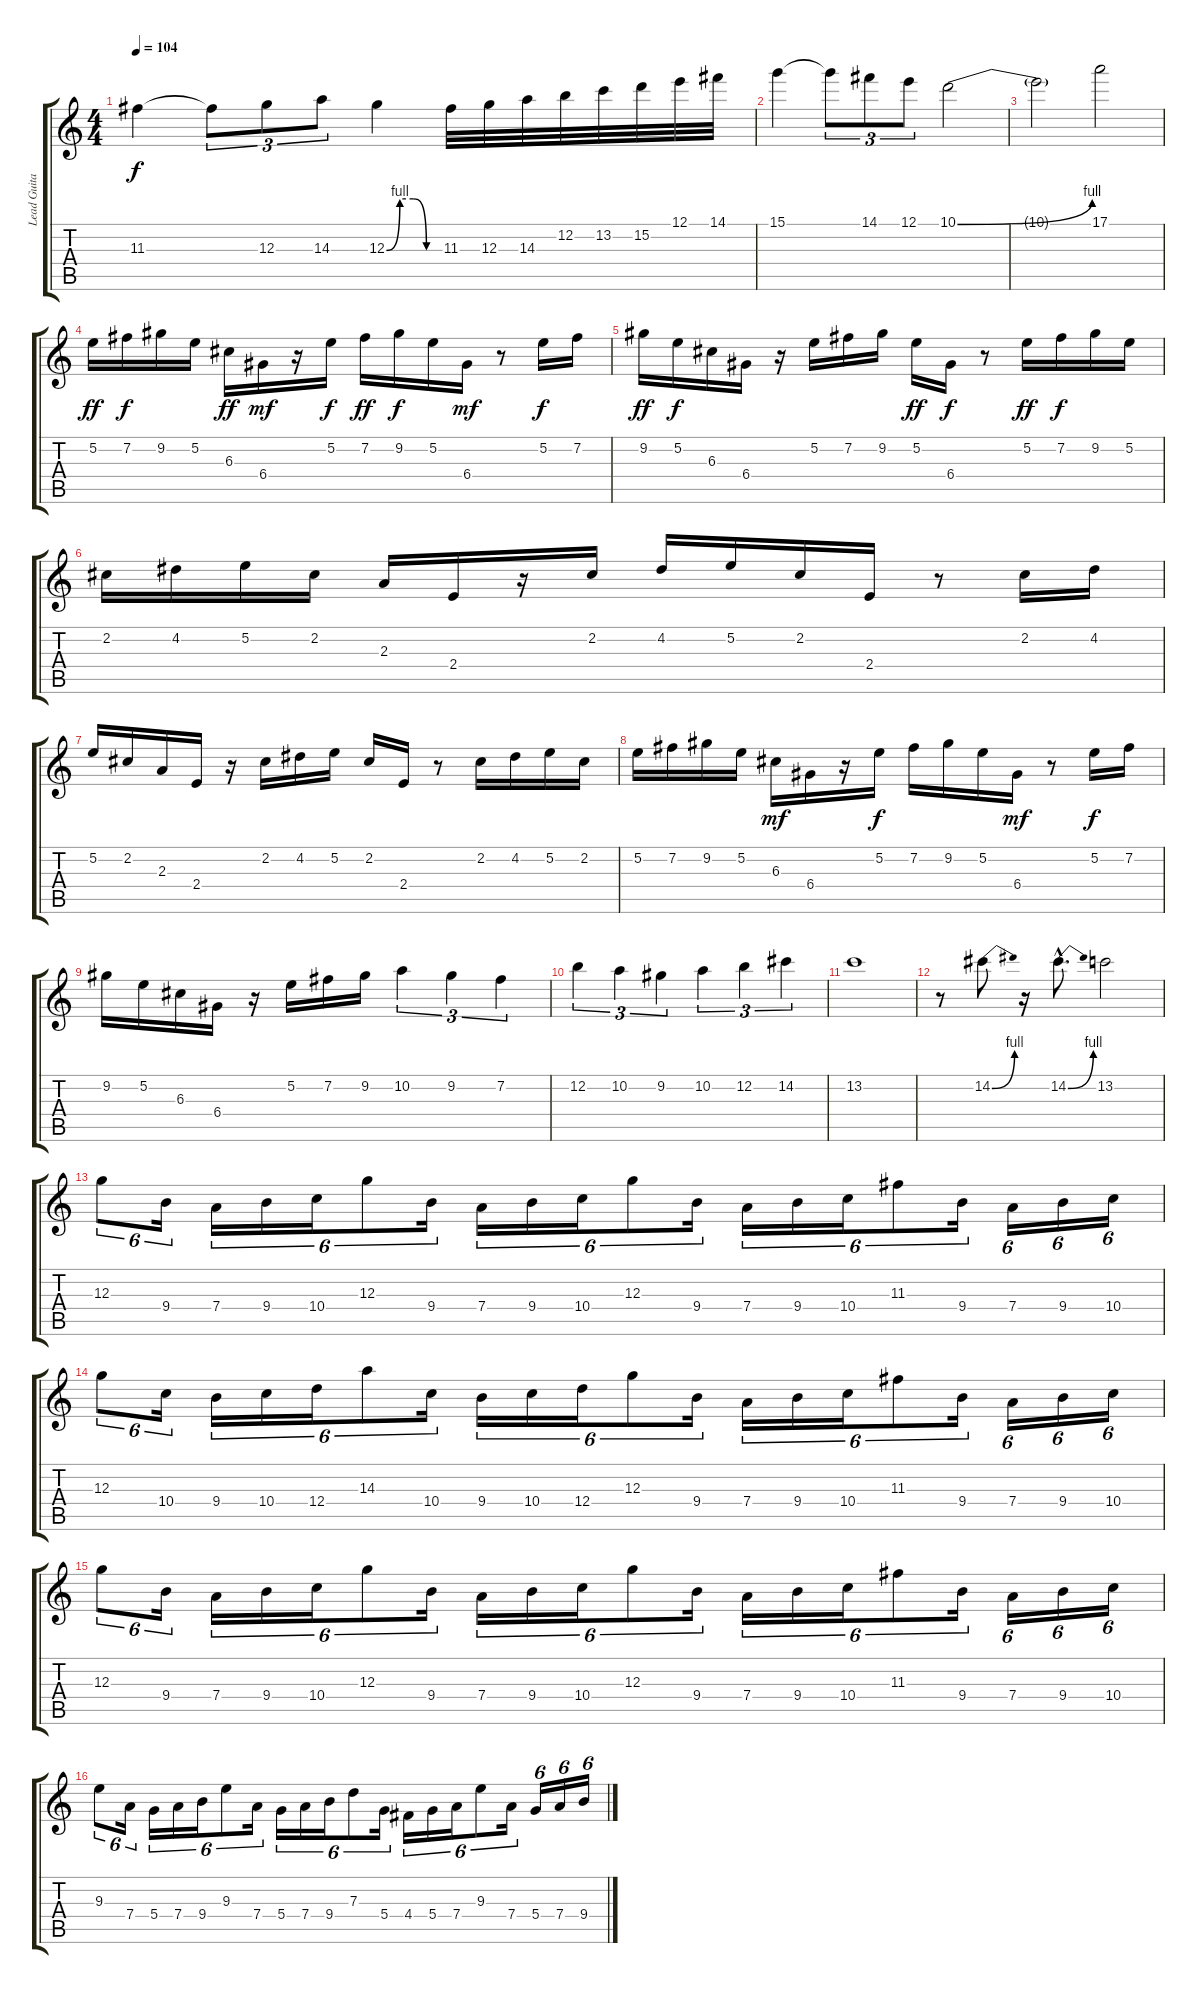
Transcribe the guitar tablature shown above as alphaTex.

\track ("Lead Guitar (P.Rondat)" "Lead Guita") {instrument overdrivenguitar}
\staff {score tabs}
\tuning (E4 B3 G3 D3 A2 E2) {hide}
\ts (4 4)
\tempo 104
\clef g2
\ks c
11.3.4{dy f} 11.3{t}.8{tu (3 2)} 12.3.8{tu (3 2)} 14.3.8{tu (3 2)} 12.3{be (custom 0 0 15 4 30 4 45 0 60 0)}.4 11.3.32 12.3.32 14.3.32 12.2.32 13.2.32 15.2.32 12.1.32 14.1.32 |
15.1.4 15.1{t}.8{tu (3 2)} 14.1.8{tu (3 2)} 12.1.8{tu (3 2)} 10.1{be (bend 0 0 60 4)}.2 |
10.1{t}.2 17.1.2 |
5.2.16{dy ff} 7.2.16{dy f} 9.2.16 5.2.16 6.3.16{dy ff} 6.4.16{dy mf} r.16 5.2.16{dy f} 7.2.16{dy ff} 9.2.16{dy f} 5.2.16 6.4.16{dy mf} r.8 5.2.16{dy f} 7.2.16 |
9.2.16{dy ff} 5.2.16{dy f} 6.3.16 6.4.16 r.16 5.2.16 7.2.16 9.2.16 5.2.16{dy ff} 6.4.16{dy f} r.8 5.2.16{dy ff} 7.2.16{dy f} 9.2.16 5.2.16 |
2.2.16 4.2.16 5.2.16 2.2.16 2.3.16 2.4.16 r.16 2.2.16 4.2.16 5.2.16 2.2.16 2.4.16 r.8 2.2.16 4.2.16 |
5.2.16 2.2.16 2.3.16 2.4.16 r.16 2.2.16 4.2.16 5.2.16 2.2.16 2.4.16 r.8 2.2.16 4.2.16 5.2.16 2.2.16 |
5.2.16 7.2.16 9.2.16 5.2.16 6.3.16{dy mf} 6.4.16 r.16 5.2.16{dy f} 7.2.16 9.2.16 5.2.16 6.4.16{dy mf} r.8 5.2.16{dy f} 7.2.16 |
9.2.16 5.2.16 6.3.16 6.4.16 r.16 5.2.16 7.2.16 9.2.16 10.2.4{tu (3 2)} 9.2.4{tu (3 2)} 7.2.4{tu (3 2)} |
12.2.4{tu (3 2)} 10.2.4{tu (3 2)} 9.2.4{tu (3 2)} 10.2.4{tu (3 2)} 12.2.4{tu (3 2)} 14.2.4{tu (3 2)} |
13.2.1 |
r.8 14.2{be (bend 0 0 60 4)}.8 r.16 14.2{be (bend 0 0 60 4) hac}.8{d} 13.2.2 |
12.3.8{tu (6 4)} 9.4.16{tu (6 4)} 7.4.16{tu (6 4)} 9.4.16{tu (6 4)} 10.4.16{tu (6 4)} 12.3.8{tu (6 4)} 9.4.16{tu (6 4)} 7.4.16{tu (6 4)} 9.4.16{tu (6 4)} 10.4.16{tu (6 4)} 12.3.8{tu (6 4)} 9.4.16{tu (6 4)} 7.4.16{tu (6 4)} 9.4.16{tu (6 4)} 10.4.16{tu (6 4)} 11.3.8{tu (6 4)} 9.4.16{tu (6 4)} 7.4.16{tu (6 4)} 9.4.16{tu (6 4)} 10.4.16{tu (6 4)} |
12.3.8{tu (6 4)} 10.4.16{tu (6 4)} 9.4.16{tu (6 4)} 10.4.16{tu (6 4)} 12.4.16{tu (6 4)} 14.3.8{tu (6 4)} 10.4.16{tu (6 4)} 9.4.16{tu (6 4)} 10.4.16{tu (6 4)} 12.4.16{tu (6 4)} 12.3.8{tu (6 4)} 9.4.16{tu (6 4)} 7.4.16{tu (6 4)} 9.4.16{tu (6 4)} 10.4.16{tu (6 4)} 11.3.8{tu (6 4)} 9.4.16{tu (6 4)} 7.4.16{tu (6 4)} 9.4.16{tu (6 4)} 10.4.16{tu (6 4)} |
12.3.8{tu (6 4)} 9.4.16{tu (6 4)} 7.4.16{tu (6 4)} 9.4.16{tu (6 4)} 10.4.16{tu (6 4)} 12.3.8{tu (6 4)} 9.4.16{tu (6 4)} 7.4.16{tu (6 4)} 9.4.16{tu (6 4)} 10.4.16{tu (6 4)} 12.3.8{tu (6 4)} 9.4.16{tu (6 4)} 7.4.16{tu (6 4)} 9.4.16{tu (6 4)} 10.4.16{tu (6 4)} 11.3.8{tu (6 4)} 9.4.16{tu (6 4)} 7.4.16{tu (6 4)} 9.4.16{tu (6 4)} 10.4.16{tu (6 4)} |
9.3.8{tu (6 4)} 7.4.16{tu (6 4)} 5.4.16{tu (6 4)} 7.4.16{tu (6 4)} 9.4.16{tu (6 4)} 9.3.8{tu (6 4)} 7.4.16{tu (6 4)} 5.4.16{tu (6 4)} 7.4.16{tu (6 4)} 9.4.16{tu (6 4)} 7.3.8{tu (6 4)} 5.4.16{tu (6 4)} 4.4.16{tu (6 4)} 5.4.16{tu (6 4)} 7.4.16{tu (6 4)} 9.3.8{tu (6 4)} 7.4.16{tu (6 4)} 5.4.16{tu (6 4)} 7.4.16{tu (6 4)} 9.4.16{tu (6 4)}
